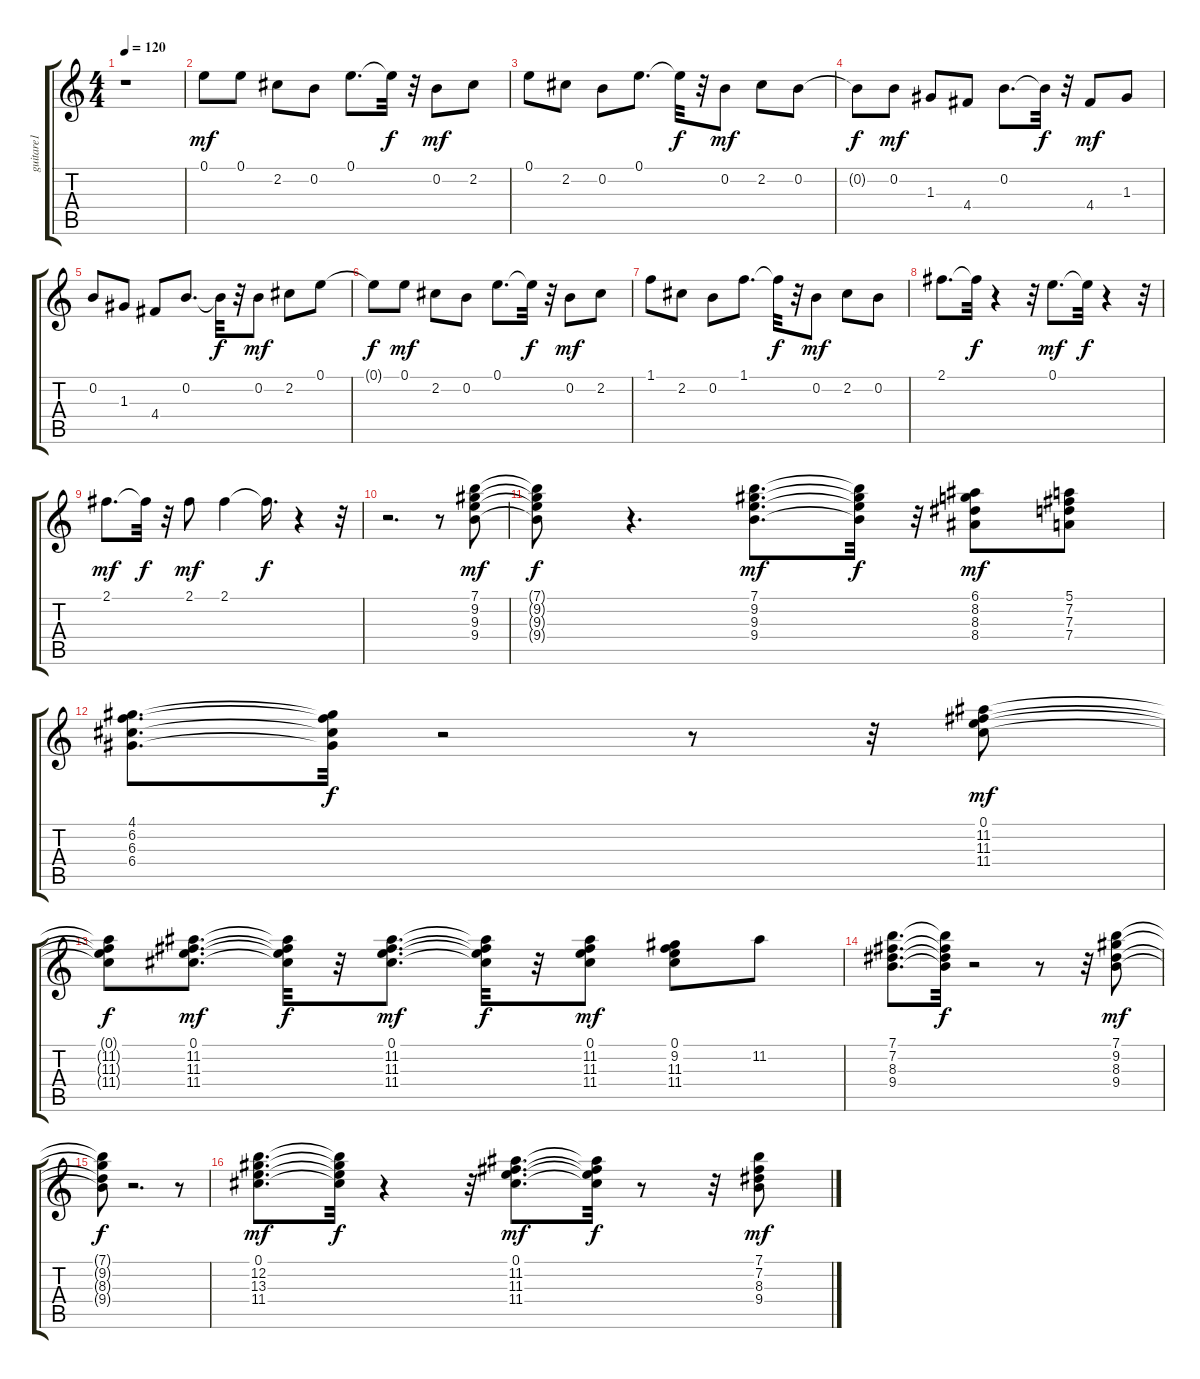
\track ("guitare1" "guitare1") {instrument overdrivenguitar}
\staff {score tabs}
\tuning (E4 B3 G3 D3 A2 E2) {hide}
\ts (4 4)
\tempo 120
\clef g2
\ks c
r.1{dy mf} |
0.1.8 0.1.8 2.2.8 0.2.8 0.1.8{d} 0.1{t}.32{dy f} r.32 0.2.8{dy mf} 2.2.8 |
0.1.8 2.2.8 0.2.8 0.1.8{d} 0.1{t}.32{dy f} r.32 0.2.8{dy mf} 2.2.8 0.2.8 |
0.2{t}.8{dy f} 0.2.8{dy mf} 1.3.8 4.4.8 0.2.8{d} 0.2{t}.32{dy f} r.32 4.4.8{dy mf} 1.3.8 |
0.2.8 1.3.8 4.4.8 0.2.8{d} 0.2{t}.32{dy f} r.32 0.2.8{dy mf} 2.2.8 0.1.8 |
0.1{t}.8{dy f} 0.1.8{dy mf} 2.2.8 0.2.8 0.1.8{d} 0.1{t}.32{dy f} r.32 0.2.8{dy mf} 2.2.8 |
1.1.8 2.2.8 0.2.8 1.1.8{d} 1.1{t}.32{dy f} r.32 0.2.8{dy mf} 2.2.8 0.2.8 |
2.1.8{d} 2.1{t}.32{dy f} r.4 r.32 0.1.8{d dy mf} 0.1{t}.32{dy f} r.4 r.32 |
2.1.8{d dy mf} 2.1{t}.32{dy f} r.32 2.1.8{dy mf} 2.1.4 2.1{t}.16{d dy f} r.4 r.32 |
r.2{d} r.8 (7.1 9.2 9.3 9.4).8{dy mf} |
(7.1{t} 9.2{t} 9.3{t} 9.4{t}).8{dy f} r.4{d} (7.1 9.2 9.3 9.4).8{d dy mf} (7.1{t} 9.2{t} 9.3{t} 9.4{t}).32{dy f} r.32 (6.1 8.2 8.3 8.4).8{dy mf} (5.1 7.2 7.3 7.4).8 |
(4.1 6.2 6.3 6.4).8{d} (4.1{t} 6.2{t} 6.3{t} 6.4{t}).32{dy f} r.2 r.8 r.32 (0.1 11.2 11.3 11.4).8{dy mf} |
(0.1{t} 11.2{t} 11.3{t} 11.4{t}).8{dy f} (0.1 11.2 11.3 11.4).8{d dy mf} (0.1{t} 11.2{t} 11.3{t} 11.4{t}).32{dy f} r.32 (0.1 11.2 11.3 11.4).8{d dy mf} (0.1{t} 11.2{t} 11.3{t} 11.4{t}).32{dy f} r.32 (0.1 11.2 11.3 11.4).8{dy mf} (0.1 9.2 11.3 11.4).8 11.2.8 |
(7.1 7.2 8.3 9.4).8{d} (7.1{t} 7.2{t} 8.3{t} 9.4{t}).32{dy f} r.2 r.8 r.32 (7.1 9.2 8.3 9.4).8{dy mf} |
(7.1{t} 9.2{t} 8.3{t} 9.4{t}).8{dy f} r.2{d} r.8 |
(0.1 12.2 13.3 11.4).8{d dy mf} (0.1{t} 12.2{t} 13.3{t} 11.4{t}).32{dy f} r.4 r.32 (0.1 11.2 11.3 11.4).8{d dy mf} (0.1{t} 11.2{t} 11.3{t} 11.4{t}).32{dy f} r.8 r.32 (7.1 7.2 8.3 9.4).8{dy mf}
